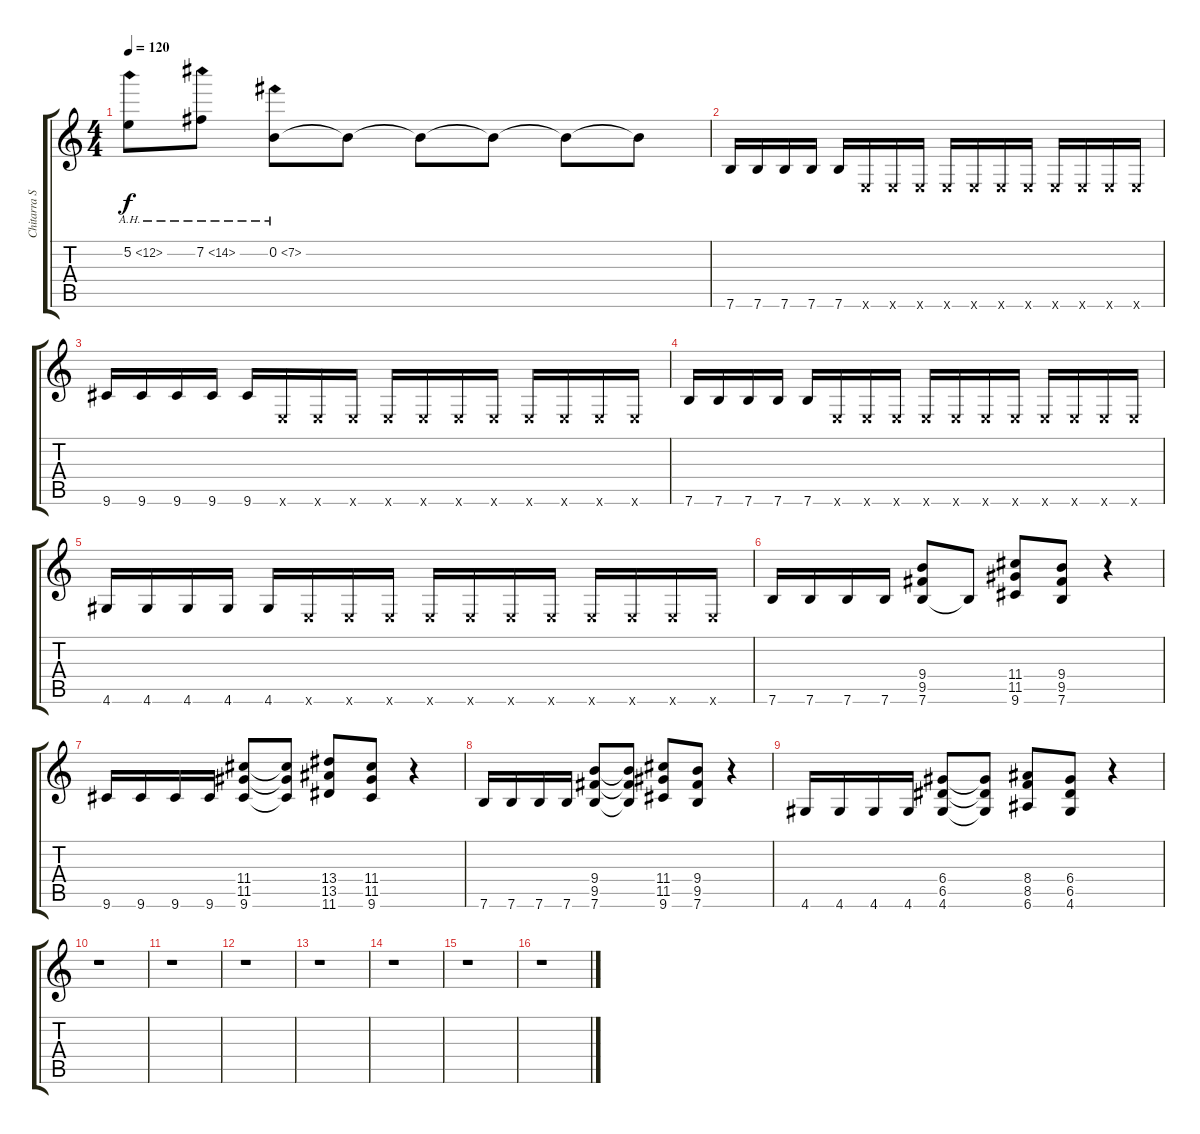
\track ("Chitarra Solista" "Chitarra S") {instrument distortionguitar}
\staff {score tabs}
\tuning (E4 B3 G3 D3 A2 E2) {hide}
\ts (4 4)
\tempo 120
\clef g2
\ks c
5.2{ah 7}.8{dy f} 7.2{ah 7}.8 0.2{ah 7}.8 0.2{t}.8 0.2{t}.8 0.2{t}.8 0.2{t}.8 0.2{t}.8 |
7.6.16{volume 14} 7.6.16 7.6.16 7.6.16 7.6.16 0.6{x}.16 0.6{x}.16 0.6{x}.16 0.6{x}.16 0.6{x}.16 0.6{x}.16 0.6{x}.16 0.6{x}.16 0.6{x}.16 0.6{x}.16 0.6{x}.16 |
9.6.16 9.6.16 9.6.16 9.6.16 9.6.16 0.6{x}.16 0.6{x}.16 0.6{x}.16 0.6{x}.16 0.6{x}.16 0.6{x}.16 0.6{x}.16 0.6{x}.16 0.6{x}.16 0.6{x}.16 0.6{x}.16 |
7.6.16 7.6.16 7.6.16 7.6.16 7.6.16 0.6{x}.16 0.6{x}.16 0.6{x}.16 0.6{x}.16 0.6{x}.16 0.6{x}.16 0.6{x}.16 0.6{x}.16 0.6{x}.16 0.6{x}.16 0.6{x}.16 |
4.6.16 4.6.16 4.6.16 4.6.16 4.6.16 0.6{x}.16 0.6{x}.16 0.6{x}.16 0.6{x}.16 0.6{x}.16 0.6{x}.16 0.6{x}.16 0.6{x}.16 0.6{x}.16 0.6{x}.16 0.6{x}.16 |
7.6.16{volume 16} 7.6.16 7.6.16 7.6.16 (9.4 9.5 7.6).8 7.6{t}.8 (11.4 11.5 9.6).8 (9.4 9.5 7.6).8 r.4 |
9.6.16 9.6.16 9.6.16 9.6.16 (11.4 11.5 9.6).8 (11.4{t} 11.5{t} 9.6{t}).8 (13.4 13.5 11.6).8 (11.4 11.5 9.6).8 r.4 |
7.6.16 7.6.16 7.6.16 7.6.16 (9.4 9.5 7.6).8 (9.4{t} 9.5{t} 7.6{t}).8 (11.4 11.5 9.6).8 (9.4 9.5 7.6).8 r.4 |
4.6.16 4.6.16 4.6.16 4.6.16 (6.4 6.5 4.6).8 (6.4{t} 6.5{t} 4.6{t}).8 (8.4 8.5 6.6).8 (6.4 6.5 4.6).8 r.4 |
r.1 |
r.1 |
r.1 |
r.1 |
r.1 |
r.1 |
r.1
